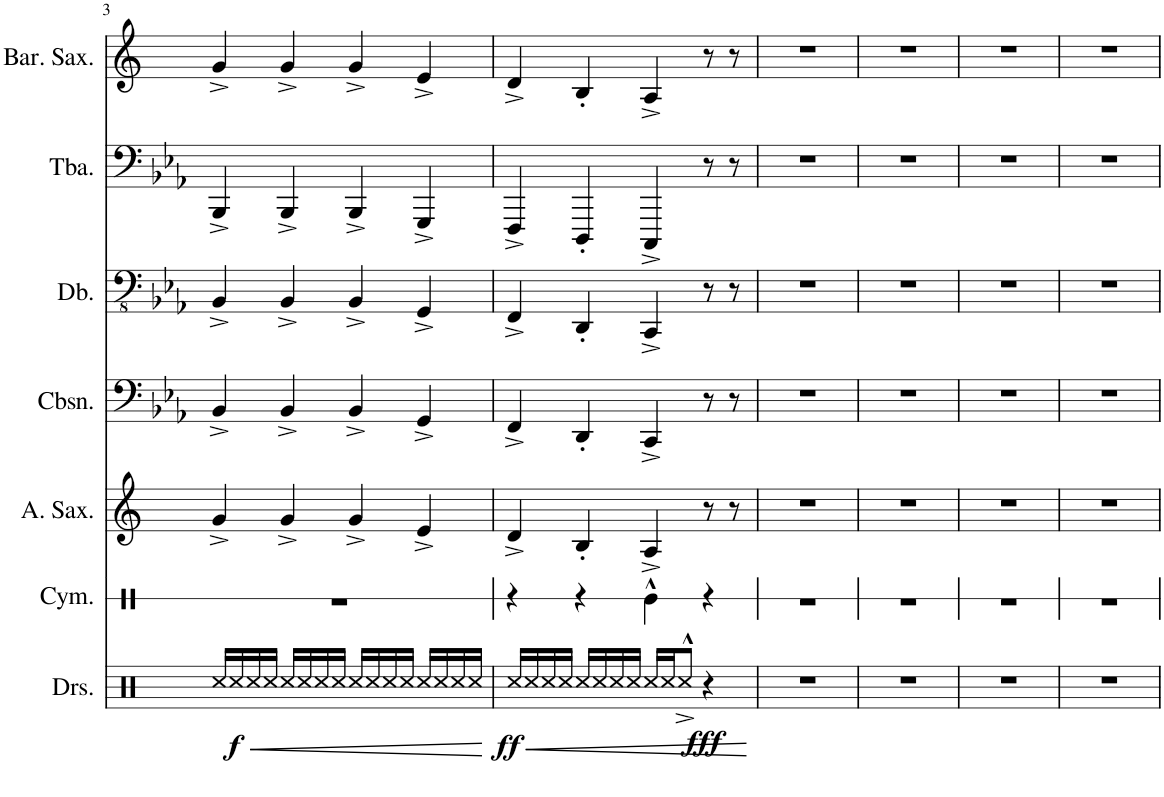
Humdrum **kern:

**kern	**dynam	**kern	**kern	**kern	**kern	**kern	**kern
*part7	*part7	*part6	*part5	*part4	*part3	*part2	*part1
*staff7	*staff7	*staff6	*staff5	*staff4	*staff3	*staff2	*staff1
*I"Drumset	*	*I"Cymbal	*I"Alto Saxophone	*I"Contrabassoon	*I"Double Bass	*I"Tuba	*I"Baritone Saxophone
*I'Drs.	*	*I'Cym.	*I'A. Sax.	*I'Cbsn.	*I'Db.	*I'Tba.	*I'Bar. Sax.
!!LO:PB:g=z
*clefX	*	*clefX	*clefG2	*clefF4	*clefFv4	*clefF4	*clefG2
*	*	*	*Trd5c9	*Trd7c12	*Trd7c12	*	*Trd12c21
*k[]	*	*k[]	*k[]	*k[b-e-a-]	*k[b-e-a-]	*k[b-e-a-]	*k[]
*M4/4	*	*M4/4	*M4/4	*M4/4	*M4/4	*M4/4	*M4/4
=3	=3	=3	=3	=3	=3	=3	=3
!	!LO:HP:b	!	!	!	!	!	!
!	!LO:DY:n=1:b	!	!	!	!	!	!
16Rcc/LL	< f	1r	4g^/	4BB-^/	4BBB-^/	4BBB-^/	4g^/
16Rcc/	.	.	.	.	.	.	.
16Rcc/	.	.	.	.	.	.	.
16Rcc/JJ	.	.	.	.	.	.	.
16Rcc/LL	.	.	4g^/	4BB-^/	4BBB-^/	4BBB-^/	4g^/
16Rcc/	.	.	.	.	.	.	.
16Rcc/	.	.	.	.	.	.	.
16Rcc/JJ	.	.	.	.	.	.	.
16Rcc/LL	.	.	4g^/	4BB-^/	4BBB-^/	4BBB-^/	4g^/
16Rcc/	.	.	.	.	.	.	.
16Rcc/	.	.	.	.	.	.	.
16Rcc/JJ	.	.	.	.	.	.	.
16Rcc/LL	.	.	4e^/	4GG^/	4GGG^/	4GGG^/	4e^/
16Rcc/	.	.	.	.	.	.	.
16Rcc/	.	.	.	.	.	.	.
16Rcc/JJ	.	.	.	.	.	.	.
.	[	.	.	.	.	.	.
=4	=4	=4	=4	=4	=4	=4	=4
!	!LO:HP:b	!	!	!	!	!	!
!	!LO:DY:n=1:b	!	!	!	!	!	!
16Rcc/LL	< ff	4r	4d^/	4FF^/	4FFF^/	4FFF^/	4d^/
16Rcc/	.	.	.	.	.	.	.
16Rcc/	.	.	.	.	.	.	.
16Rcc/JJ	.	.	.	.	.	.	.
16Rcc/LL	.	4r	4B'/	4DD'/	4DDD'/	4DDD'/	4B'/
16Rcc/	.	.	.	.	.	.	.
16Rcc/	.	.	.	.	.	.	.
16Rcc/JJ	.	.	.	.	.	.	.
16Rcc/LL	.	4Re^^\	4A^/	4CC^/	4CCC^/	4CCC^/	4A^/
16Rcc/J	.	.	.	.	.	.	.
8Rcc^^^/J	.	.	.	.	.	.	.
!	!LO:DY:n=2:b	!	!	!	!	!	!
4r	fff	4r	8r	8r	8r	8r	8r
.	.	.	8r	8r	8r	8r	8r
.	[	.	.	.	.	.	.
=5	=5	=5	=5	=5	=5	=5	=5
1r	.	1r	1r	1r	1r	1r	1r
=6	=6	=6	=6	=6	=6	=6	=6
1r	.	1r	1r	1r	1r	1r	1r
=7	=7	=7	=7	=7	=7	=7	=7
1r	.	1r	1r	1r	1r	1r	1r
=8	=8	=8	=8	=8	=8	=8	=8
1r	.	1r	1r	1r	1r	1r	1r
=	=	=	=	=	=	=	=
*-	*-	*-	*-	*-	*-	*-	*-
